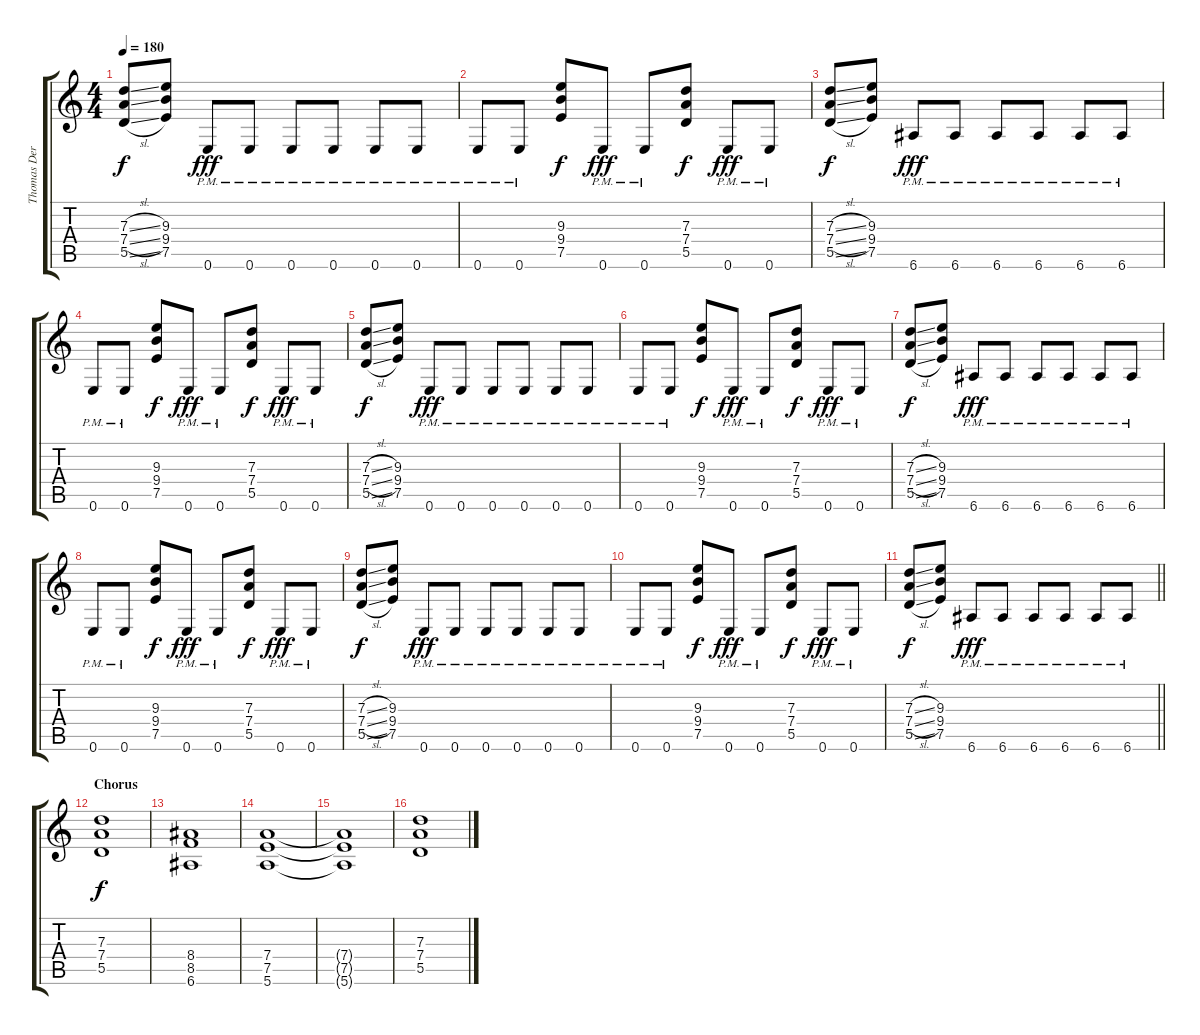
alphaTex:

\track ("Thomas Der Münzer" "Thomas Der") {instrument distortionguitar}
\staff {score tabs}
\tuning (E4 B3 G3 D3 A2 E2) {hide}
\ts (4 4)
\tempo 180
\clef g2
\ks c
(7.3{sl} 7.4{sl} 5.5{sl}).8{dy f} (9.3 9.4 7.5).8 0.6{pm}.8{dy fff} 0.6{pm}.8 0.6{pm}.8 0.6{pm}.8 0.6{pm}.8 0.6{pm}.8 |
0.6{pm}.8 0.6{pm}.8 (9.3 9.4 7.5).8{dy f} 0.6{pm}.8{dy fff} 0.6{pm}.8 (7.3 7.4 5.5).8{dy f} 0.6{pm}.8{dy fff} 0.6{pm}.8 |
(7.3{sl} 7.4{sl} 5.5{sl}).8{dy f} (9.3 9.4 7.5).8 6.6{pm}.8{dy fff} 6.6{pm}.8 6.6{pm}.8 6.6{pm}.8 6.6{pm}.8 6.6{pm}.8 |
0.6{pm}.8 0.6{pm}.8 (9.3 9.4 7.5).8{dy f} 0.6{pm}.8{dy fff} 0.6{pm}.8 (7.3 7.4 5.5).8{dy f} 0.6{pm}.8{dy fff} 0.6{pm}.8 |
(7.3{sl} 7.4{sl} 5.5{sl}).8{dy f} (9.3 9.4 7.5).8 0.6{pm}.8{dy fff} 0.6{pm}.8 0.6{pm}.8 0.6{pm}.8 0.6{pm}.8 0.6{pm}.8 |
0.6{pm}.8 0.6{pm}.8 (9.3 9.4 7.5).8{dy f} 0.6{pm}.8{dy fff} 0.6{pm}.8 (7.3 7.4 5.5).8{dy f} 0.6{pm}.8{dy fff} 0.6{pm}.8 |
(7.3{sl} 7.4{sl} 5.5{sl}).8{dy f} (9.3 9.4 7.5).8 6.6{pm}.8{dy fff} 6.6{pm}.8 6.6{pm}.8 6.6{pm}.8 6.6{pm}.8 6.6{pm}.8 |
0.6{pm}.8 0.6{pm}.8 (9.3 9.4 7.5).8{dy f} 0.6{pm}.8{dy fff} 0.6{pm}.8 (7.3 7.4 5.5).8{dy f} 0.6{pm}.8{dy fff} 0.6{pm}.8 |
(7.3{sl} 7.4{sl} 5.5{sl}).8{dy f} (9.3 9.4 7.5).8 0.6{pm}.8{dy fff} 0.6{pm}.8 0.6{pm}.8 0.6{pm}.8 0.6{pm}.8 0.6{pm}.8 |
0.6{pm}.8 0.6{pm}.8 (9.3 9.4 7.5).8{dy f} 0.6{pm}.8{dy fff} 0.6{pm}.8 (7.3 7.4 5.5).8{dy f} 0.6{pm}.8{dy fff} 0.6{pm}.8 |
\barLineRight lightlight
(7.3{sl} 7.4{sl} 5.5{sl}).8{dy f} (9.3 9.4 7.5).8 6.6{pm}.8{dy fff} 6.6{pm}.8 6.6{pm}.8 6.6{pm}.8 6.6{pm}.8 6.6{pm}.8 |
\section ("" "Chorus")
(7.3 7.4 5.5).1{dy f} |
(8.4 8.5 6.6).1 |
(7.4 7.5 5.6).1 |
(7.4{t} 7.5{t} 5.6{t}).1 |
(7.3 7.4 5.5).1
